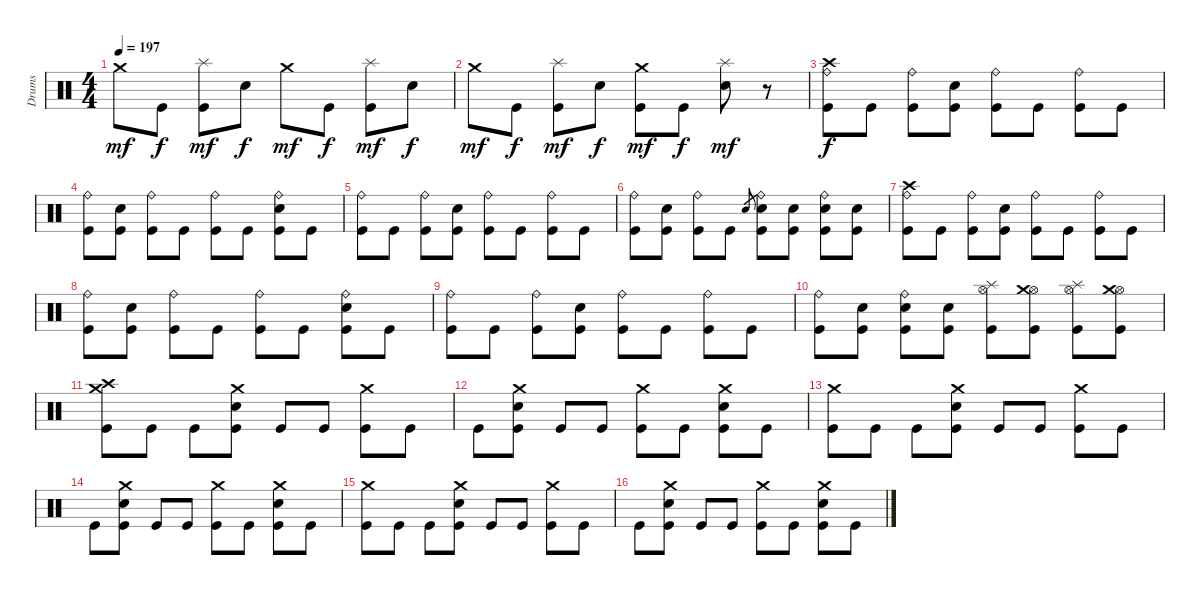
\track ("Drums" "Drums") {instrument percussion}
\staff {score}
\articulation defaults
\ts (4 4)
\tempo 197
\clef neutral
\ks c "Crash medium (hit)".8{dy mf} "Kick (hit)".8{dy f}
("Splash (hit)" "Kick (hit)").8{dy mf} "Electric Snare (hit)".8{dy f} "Crash medium (hit)".8{dy mf} "Kick (hit)".8{dy f} ("Splash (hit)" "Kick (hit)").8{dy mf} "Electric Snare (hit)".8{dy f} |
"Crash medium (hit)".8{dy mf} "Kick (hit)".8{dy f} ("Splash (hit)" "Kick (hit)").8{dy mf} "Electric Snare (hit)".8{dy f} ("Crash medium (hit)" "Kick (hit)").8{dy mf} "Kick (hit)".8{dy f} ("Splash (hit)" "Electric Snare (hit)").8{dy mf} r.8 |
("Crash high (hit)" "Ride (bell)" "Kick (hit)").8{dy f} "Kick (hit)".8 ("Ride (bell)" "Kick (hit)").8 ("Electric Snare (hit)" "Kick (hit)").8 ("Ride (bell)" "Kick (hit)").8 "Kick (hit)".8 ("Ride (bell)" "Kick (hit)").8 "Kick (hit)".8 |
("Ride (bell)" "Kick (hit)").8 ("Electric Snare (hit)" "Kick (hit)").8 ("Ride (bell)" "Kick (hit)").8 "Kick (hit)".8 ("Ride (bell)" "Kick (hit)").8 "Kick (hit)".8 ("Ride (bell)" "Electric Snare (hit)" "Kick (hit)").8 "Kick (hit)".8 |
("Ride (bell)" "Kick (hit)").8 "Kick (hit)".8 ("Ride (bell)" "Kick (hit)").8 ("Electric Snare (hit)" "Kick (hit)").8 ("Ride (bell)" "Kick (hit)").8 "Kick (hit)".8 ("Ride (bell)" "Kick (hit)").8 "Kick (hit)".8 |
("Ride (bell)" "Kick (hit)").8 ("Electric Snare (hit)" "Kick (hit)").8 ("Ride (bell)" "Kick (hit)").8 "Kick (hit)".8 "Electric Snare (hit)".8{gr} ("Ride (bell)" "Electric Snare (hit)" "Kick (hit)").8 ("Electric Snare (hit)" "Kick (hit)").8 ("Ride (bell)" "Electric Snare (hit)" "Kick (hit)").8 ("Electric Snare (hit)" "Kick (hit)").8 |
("Crash high (hit)" "Ride (bell)" "Kick (hit)").8 "Kick (hit)".8 ("Ride (bell)" "Kick (hit)").8 ("Electric Snare (hit)" "Kick (hit)").8 ("Ride (bell)" "Kick (hit)").8 "Kick (hit)".8 ("Ride (bell)" "Kick (hit)").8 "Kick (hit)".8 |
("Ride (bell)" "Kick (hit)").8 ("Electric Snare (hit)" "Kick (hit)").8 ("Ride (bell)" "Kick (hit)").8 "Kick (hit)".8 ("Ride (bell)" "Kick (hit)").8 "Kick (hit)".8 ("Ride (bell)" "Electric Snare (hit)" "Kick (hit)").8 "Kick (hit)".8 |
("Ride (bell)" "Kick (hit)").8 "Kick (hit)".8 ("Ride (bell)" "Kick (hit)").8 ("Electric Snare (hit)" "Kick (hit)").8 ("Ride (bell)" "Kick (hit)").8 "Kick (hit)".8 ("Ride (bell)" "Kick (hit)").8 "Kick (hit)".8 |
("Ride (bell)" "Kick (hit)").8 ("Electric Snare (hit)" "Kick (hit)").8 ("Ride (bell)" "Electric Snare (hit)" "Kick (hit)").8 ("Electric Snare (hit)" "Kick (hit)").8 ("Hi-Hat (open)" "Splash (hit)" "Kick (hit)").8 ("Hi-Hat (open)" "Crash medium (hit)" "Kick (hit)").8 ("Hi-Hat (open)" "Splash (hit)" "Kick (hit)").8 ("Hi-Hat (open)" "Crash medium (hit)" "Kick (hit)").8 |
("Crash high (hit)" "Crash medium (hit)" "Kick (hit)").8 "Kick (hit)".8 "Kick (hit)".8 ("Crash medium (hit)" "Electric Snare (hit)" "Kick (hit)").8 "Kick (hit)".8 "Kick (hit)".8 ("Crash medium (hit)" "Kick (hit)").8 "Kick (hit)".8 |
"Kick (hit)".8 ("Crash medium (hit)" "Electric Snare (hit)" "Kick (hit)").8 "Kick (hit)".8 "Kick (hit)".8 ("Crash medium (hit)" "Kick (hit)").8 "Kick (hit)".8 ("Crash medium (hit)" "Electric Snare (hit)" "Kick (hit)").8 "Kick (hit)".8 |
("Crash medium (hit)" "Kick (hit)").8 "Kick (hit)".8 "Kick (hit)".8 ("Crash medium (hit)" "Electric Snare (hit)" "Kick (hit)").8 "Kick (hit)".8 "Kick (hit)".8 ("Crash medium (hit)" "Kick (hit)").8 "Kick (hit)".8 |
"Kick (hit)".8 ("Crash medium (hit)" "Electric Snare (hit)" "Kick (hit)").8 "Kick (hit)".8 "Kick (hit)".8 ("Crash medium (hit)" "Kick (hit)").8 "Kick (hit)".8 ("Crash medium (hit)" "Electric Snare (hit)" "Kick (hit)").8 "Kick (hit)".8 |
("Crash medium (hit)" "Kick (hit)").8 "Kick (hit)".8 "Kick (hit)".8 ("Crash medium (hit)" "Electric Snare (hit)" "Kick (hit)").8 "Kick (hit)".8 "Kick (hit)".8 ("Crash medium (hit)" "Kick (hit)").8 "Kick (hit)".8 |
"Kick (hit)".8 ("Crash medium (hit)" "Electric Snare (hit)" "Kick (hit)").8 "Kick (hit)".8 "Kick (hit)".8 ("Crash medium (hit)" "Kick (hit)").8 "Kick (hit)".8 ("Crash medium (hit)" "Electric Snare (hit)" "Kick (hit)").8 "Kick (hit)".8
